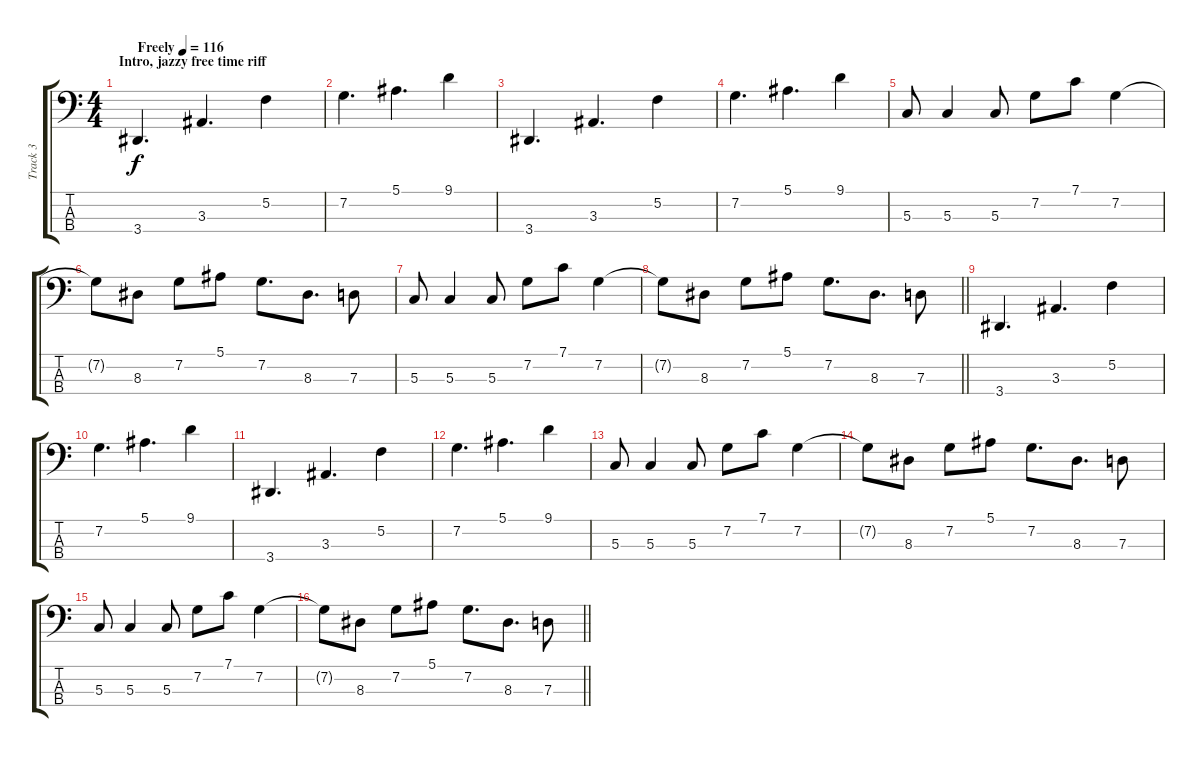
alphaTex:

\track ("Track 3" "Track 3") {instrument electricbassfinger}
\staff {score tabs}
\tuning (F2 C2 G1 C1) {hide}
\ts (4 4)
\section ("" "Intro, jazzy free time riff")
\tempo (116 "Freely")
\tempo 101
\tempo (116 "Freely")
\clef f4
\ks c
3.4.4{d dy f instrument electricbassfinger} 3.3.4{d} 5.2.4 |
7.2.4{d} 5.1.4{d} 9.1.4 |
3.4.4{d} 3.3.4{d} 5.2.4 |
7.2.4{d} 5.1.4{d} 9.1.4 |
5.3.8 5.3.4 5.3.8 7.2.8 7.1.8 7.2.4 |
7.2{t}.8 8.3.8 7.2.8 5.1.8 7.2.8{d} 8.3.8{d} 7.3.8 |
5.3.8 5.3.4 5.3.8 7.2.8 7.1.8 7.2.4 |
\barLineRight lightlight
7.2{t}.8 8.3.8 7.2.8 5.1.8 7.2.8{d} 8.3.8{d} 7.3.8 |
3.4.4{d} 3.3.4{d} 5.2.4 |
7.2.4{d} 5.1.4{d} 9.1.4 |
3.4.4{d} 3.3.4{d} 5.2.4 |
7.2.4{d} 5.1.4{d} 9.1.4 |
5.3.8 5.3.4 5.3.8 7.2.8 7.1.8 7.2.4 |
7.2{t}.8 8.3.8 7.2.8 5.1.8 7.2.8{d} 8.3.8{d} 7.3.8 |
5.3.8 5.3.4 5.3.8 7.2.8 7.1.8 7.2.4 |
\barLineRight lightlight
7.2{t}.8 8.3.8 7.2.8 5.1.8 7.2.8{d} 8.3.8{d} 7.3.8
